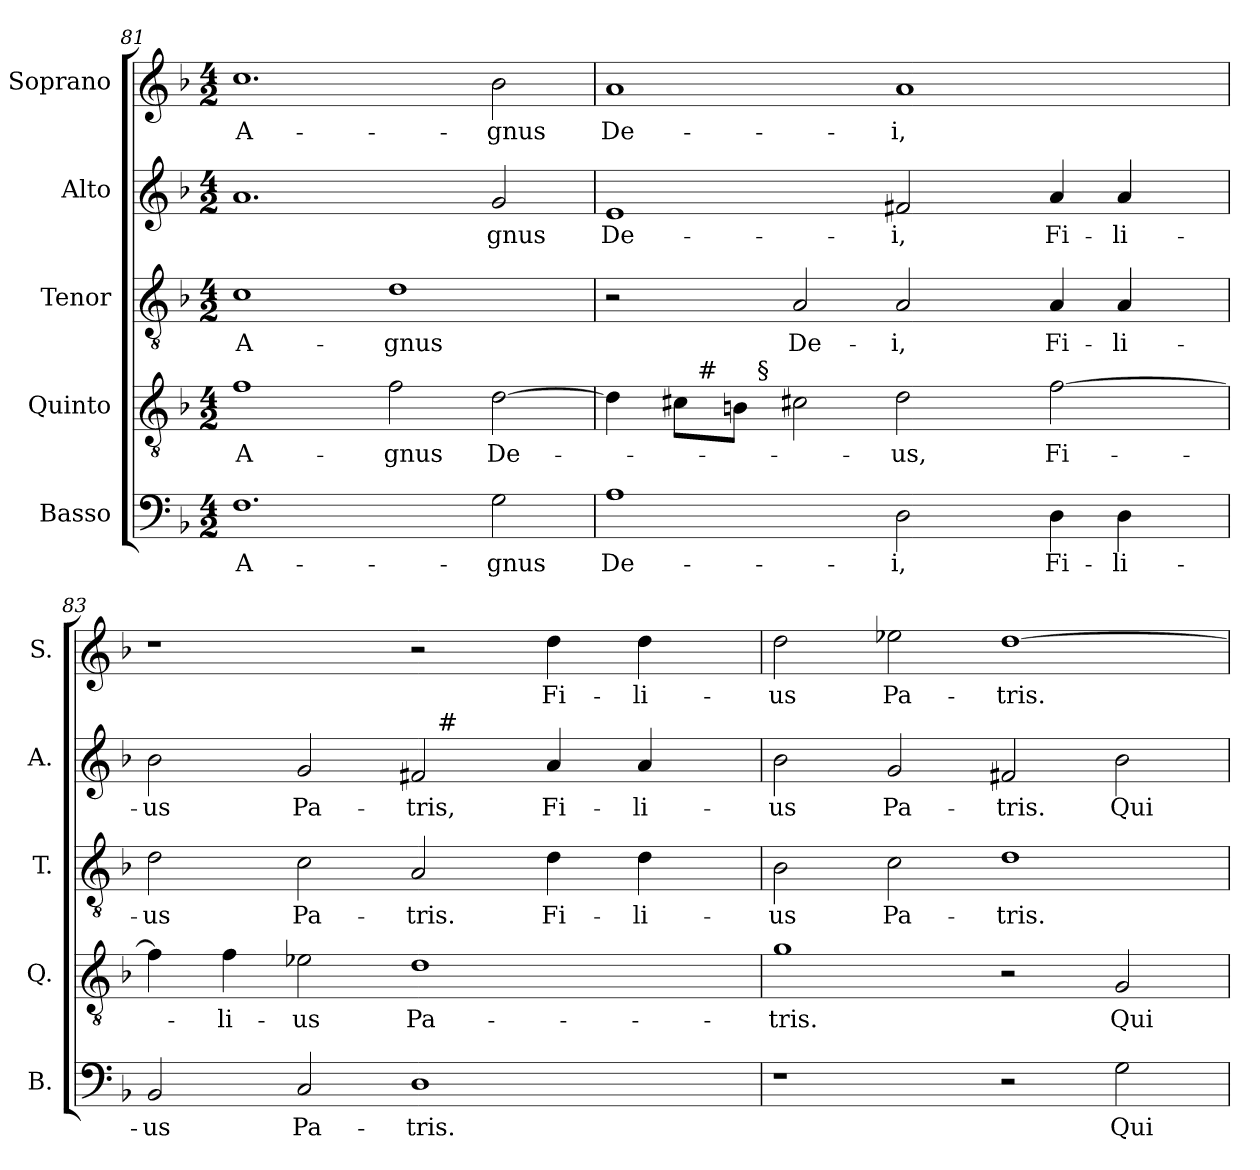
**kern	**text	**kern	**text	**kern	**text	**kern	**text	**kern	**text
*part5	*part5	*part4	*part4	*part3	*part3	*part2	*part2	*part1	*part1
*staff5	*staff5	*staff4	*staff4	*staff3	*staff3	*staff2	*staff2	*staff1	*staff1
*I"Basso	*	*I"Quinto	*	*I"Tenor	*	*I"Alto	*	*I"Soprano	*
*I'B.	*	*I'Q.	*	*I'T.	*	*I'A.	*	*I'S.	*
*clefF4	*	*clefGv2	*	*clefGv2	*	*clefG2	*	*clefG2	*
*	*	*ITrd7c12	*	*ITrd7c12	*	*	*	*	*
*k[b-]	*	*k[b-]	*	*k[b-]	*	*k[b-]	*	*k[b-]	*
*F:	*	*F:	*	*F:	*	*F:	*	*F:	*
*M4/2	*	*M4/2	*	*M4/2	*	*M4/2	*	*M4/2	*
=81	=81	=81	=81	=81	=81	=81	=81	=81	=81
!	!LO:LY:b:color=#000000	!	!	!	!	!	!	!	!
!	!	!	!LO:LY:b:color=#000000	!	!	!	!	!	!
!	!	!	!	!	!LO:LY:b:color=#000000	!	!	!	!
!	!	!	!	!	!	!	!	!	!LO:LY:b:color=#000000
1.Fi	A-	1Fi	A-	1Ci	A-	1.ai	.	1.cci	A-
!	!	!	!LO:LY:b:color=#000000	!	!	!	!	!	!
!	!	!	!	!	!LO:LY:b:color=#000000	!	!	!	!
.	.	2Fi\	-gnus	1Di	-gnus	.	.	.	.
!	!LO:LY:b:color=#000000	!	!	!	!	!	!	!	!
!	!	!	!LO:LY:b:color=#000000	!	!	!	!	!	!
!	!	!	!	!	!	!	!LO:LY:b:color=#000000	!	!
!	!	!	!	!	!	!	!	!	!LO:LY:b:color=#000000
2Gi\	-gnus	[2Di\	De-	.	.	2gi/	-gnus	2b-i\	-gnus
=82	=82	=82	=82	=82	=82	=82	=82	=82	=82
!	!LO:LY:b:color=#000000	!	!	!	!	!	!	!	!
!	!	!	!	!	!	!	!LO:LY:b:color=#000000	!	!
!	!	!	!	!	!	!	!	!	!LO:LY:b:color=#000000
*	*	*^	*	*	*	*	*	*	*
*	*	*	*^	*	*	*	*	*	*	*
1Ai	De-	4Di\]	4ryy	4ryy	.	2r	.	1ei	De-	1ai	De-
.	.	8C#i\L	32ryy	8ryy	.	.	.	.	.	.	.
.	.	.	256ryy	.	.	.	.	.	.	.	.
!	!	!	!LO:TX:a:t=#	!	!	!	!	!	!	!	!
.	.	.	1ryy	.	.	.	.	.	.	.	.
.	.	8BBi\J	.	32ryy	.	.	.	.	.	.	.
.	.	.	.	256ryy	.	.	.	.	.	.	.
!	!	!	!	!LO:TX:a:t=§	!	!	!	!	!	!	!
.	.	.	.	1ryy	.	.	.	.	.	.	.
!	!	!	!	!	!	!	!LO:LY:b:color=#000000	!	!	!	!
.	.	2C#Xi\	.	.	.	2AAi/	De-	.	.	.	.
!	!LO:LY:b:color=#000000	!	!	!	!	!	!	!	!	!	!
!	!	!	!	!	!LO:LY:b:color=#000000	!	!	!	!	!	!
!	!	!	!	!	!	!	!LO:LY:b:color=#000000	!	!	!	!
!	!	!	!	!	!	!	!	!	!LO:LY:b:color=#000000	!	!
!	!	!	!	!	!	!	!	!	!	!	!LO:LY:b:color=#000000
2Di\	-i,	2Di\	.	.	-us,	2AAi/	-i,	2f#Xi/	-i,	1ai	-i,
.	.	.	2ryy	.	.	.	.	.	.	.	.
.	.	.	.	2ryy	.	.	.	.	.	.	.
!	!LO:LY:b:color=#000000	!	!	!	!	!	!	!	!	!	!
!	!	!	!	!	!LO:LY:b:color=#000000	!	!	!	!	!	!
!	!	!	!	!	!	!	!LO:LY:b:color=#000000	!	!	!	!
!	!	!	!	!	!	!	!	!	!LO:LY:b:color=#000000	!	!
4Di\	Fi-	[2Fi\	.	.	Fi-	4AAi/	Fi-	4ai/	Fi-	.	.
!	!LO:LY:b:color=#000000	!	!	!	!	!	!	!	!	!	!
!	!	!	!	!	!	!	!LO:LY:b:color=#000000	!	!	!	!
!	!	!	!	!	!	!	!	!	!LO:LY:b:color=#000000	!	!
4Di\	-li-	.	.	.	.	4AAi/	-li-	4ai/	-li-	.	.
.	.	.	8ryy	.	.	.	.	.	.	.	.
.	.	.	16ryy	16ryy	.	.	.	.	.	.	.
.	.	.	64..ryy	64..ryy	.	.	.	.	.	.	.
*	*	*v	*v	*v	*	*	*	*	*	*	*
=83	=83	=83	=83	=83	=83	=83	=83	=83	=83
*	*	*^	*	*	*	*	*	*	*
*	*	*	*^	*	*	*	*	*	*	*
!	!LO:LY:b:color=#000000	!	!	!	!	!	!	!	!	!	!
*	*	*v	*v	*v	*	*	*	*	*	*	*
*	*	*^	*	*	*	*	*	*	*
*	*	*	*^	*	*	*	*	*	*	*
!	!	!	!	!	!	!	!LO:LY:b:color=#000000	!	!	!	!
*	*	*v	*v	*v	*	*	*	*	*	*	*
*	*	*^	*	*	*	*	*	*	*
*	*	*	*^	*	*	*	*	*	*	*
!	!	!	!	!	!	!	!	!	!LO:LY:b:color=#000000	!	!
*	*	*v	*v	*v	*	*	*	*^	*	*	*
2BB-i/	-us	4Fi\]	.	2Di\	-us	2b-i\	1ryy	-us	1r	.
!	!	!	!LO:LY:b:color=#000000	!	!	!	!	!	!	!
.	.	4Fi\	-li-	.	.	.	.	.	.	.
!	!LO:LY:b:color=#000000	!	!	!	!	!	!	!	!	!
!	!	!	!LO:LY:b:color=#000000	!	!	!	!	!	!	!
!	!	!	!	!	!LO:LY:b:color=#000000	!	!	!	!	!
!	!	!	!	!	!	!	!	!LO:LY:b:color=#000000	!	!
2Ci/	Pa-	2E-Xi\	-us	2Ci\	Pa-	2gi/	.	Pa-	.	.
!	!LO:LY:b:color=#000000	!	!	!	!	!	!	!	!	!
!	!	!	!LO:LY:b:color=#000000	!	!	!	!	!	!	!
!	!	!	!	!	!LO:LY:b:color=#000000	!	!	!	!	!
!	!	!	!	!	!	!	!	!LO:LY:b:color=#000000	!	!
1Di	-tris.	1Di	Pa-	2AAi/	-tris.	2f#i/	32ryy	-tris,	2r	.
.	.	.	.	.	.	.	256ryy	.	.	.
!	!	!	!	!	!	!	!LO:TX:a:t=#	!	!	!
.	.	.	.	.	.	.	2ryy	.	.	.
!	!	!	!	!	!LO:LY:b:color=#000000	!	!	!	!	!
!	!	!	!	!	!	!	!	!LO:LY:b:color=#000000	!	!
!	!	!	!	!	!	!	!	!	!	!LO:LY:b:color=#000000
.	.	.	.	4Di\	Fi-	4ai/	.	Fi-	4ddi\	Fi-
.	.	.	.	.	.	.	4ryy	.	.	.
!	!	!	!	!	!LO:LY:b:color=#000000	!	!	!	!	!
!	!	!	!	!	!	!	!	!LO:LY:b:color=#000000	!	!
!	!	!	!	!	!	!	!	!	!	!LO:LY:b:color=#000000
.	.	.	.	4Di\	-li-	4ai/	.	-li-	4ddi\	-li-
.	.	.	.	.	.	.	8ryy	.	.	.
.	.	.	.	.	.	.	16ryy	.	.	.
.	.	.	.	.	.	.	64..ryy	.	.	.
*	*	*	*	*	*	*v	*v	*	*	*
=84	=84	=84	=84	=84	=84	=84	=84	=84	=84
*	*	*	*	*	*	*^	*	*	*
!	!	!	!LO:LY:b:color=#000000	!	!	!	!	!	!	!
*	*	*	*	*	*	*v	*v	*	*	*
*	*	*	*	*	*	*^	*	*	*
!	!	!	!	!	!LO:LY:b:color=#000000	!	!	!	!	!
*	*	*	*	*	*	*v	*v	*	*	*
*	*	*	*	*	*	*^	*	*	*
!	!	!	!	!	!	!	!	!LO:LY:b:color=#000000	!	!
*	*	*	*	*	*	*v	*v	*	*	*
*	*	*	*	*	*	*^	*	*	*
!	!	!	!	!	!	!	!	!	!	!LO:LY:b:color=#000000
*	*	*	*	*	*	*v	*v	*	*	*
1r	.	1Gi	-tris.	2BB-i\	-us	2b-i\	-us	2ddi\	-us
!	!	!	!	!	!LO:LY:b:color=#000000	!	!	!	!
!	!	!	!	!	!	!	!LO:LY:b:color=#000000	!	!
!	!	!	!	!	!	!	!	!	!LO:LY:b:color=#000000
.	.	.	.	2Ci\	Pa-	2gi/	Pa-	2ee-Xi\	Pa-
!	!	!	!	!	!LO:LY:b:color=#000000	!	!	!	!
!	!	!	!	!	!	!	!LO:LY:b:color=#000000	!	!
!	!	!	!	!	!	!	!	!	!LO:LY:b:color=#000000
2r	.	2r	.	1Di	-tris.	2f#Xi/	-tris.	[1ddi	-tris.
!	!LO:LY:b:color=#000000	!	!	!	!	!	!	!	!
!	!	!	!LO:LY:b:color=#000000	!	!	!	!	!	!
!	!	!	!	!	!	!	!LO:LY:b:color=#000000	!	!
2Gi\	Qui	2GGi/	Qui	.	.	2b-i\	Qui	.	.
=	=	=	=	=	=	=	=	=	=
*-	*-	*-	*-	*-	*-	*-	*-	*-	*-
